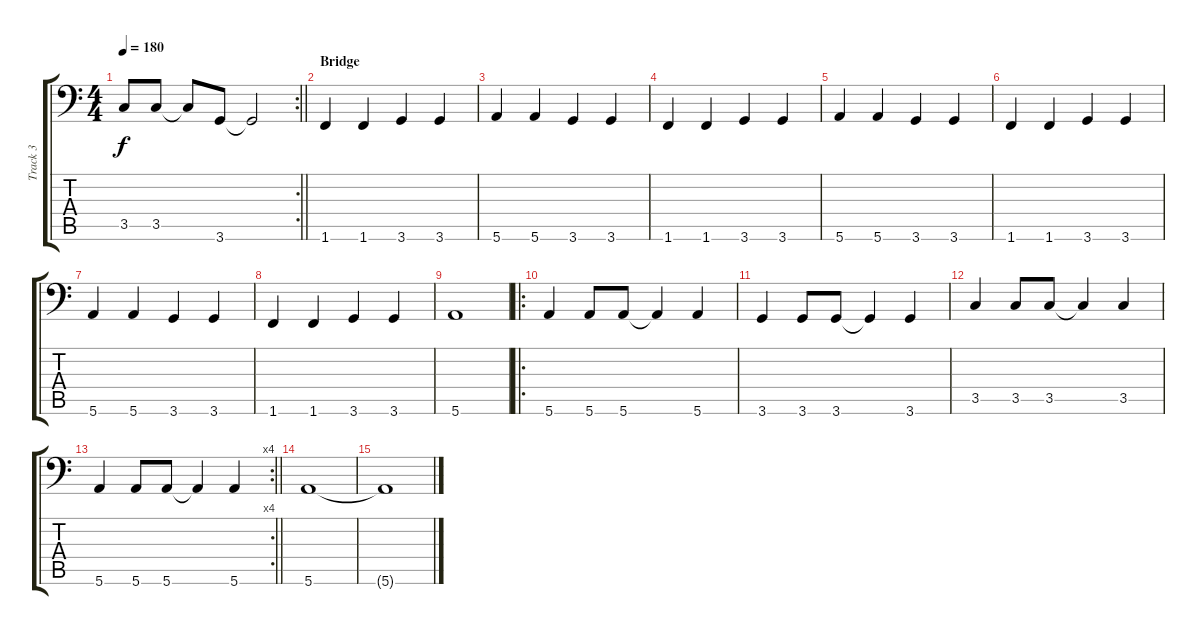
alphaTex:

\track ("Track 3" "Track 3") {instrument electricbasspick}
\staff {score tabs}
\tuning (E3 B2 G2 D2 A1 E1) {hide}
\rc 2
\ts (4 4)
\tempo 180
\clef f4
\barLineRight lightlight
\ks c
3.5.8{dy f} 3.5.8 3.5{t}.8 3.6.8 3.6{t}.2 |
\section ("" "Bridge")
1.6.4 1.6.4 3.6.4 3.6.4 |
5.6.4 5.6.4 3.6.4 3.6.4 |
1.6.4 1.6.4 3.6.4 3.6.4 |
5.6.4 5.6.4 3.6.4 3.6.4 |
1.6.4 1.6.4 3.6.4 3.6.4 |
5.6.4 5.6.4 3.6.4 3.6.4 |
1.6.4 1.6.4 3.6.4 3.6.4 |
5.6.1 |
\ro
5.6.4 5.6.8 5.6.8 5.6{t}.4 5.6.4 |
3.6.4 3.6.8 3.6.8 3.6{t}.4 3.6.4 |
3.5.4 3.5.8 3.5.8 3.5{t}.4 3.5.4 |
\rc 4
\barLineRight lightlight
5.6.4 5.6.8 5.6.8 5.6{t}.4 5.6.4 |
5.6.1 |
5.6{t}.1
